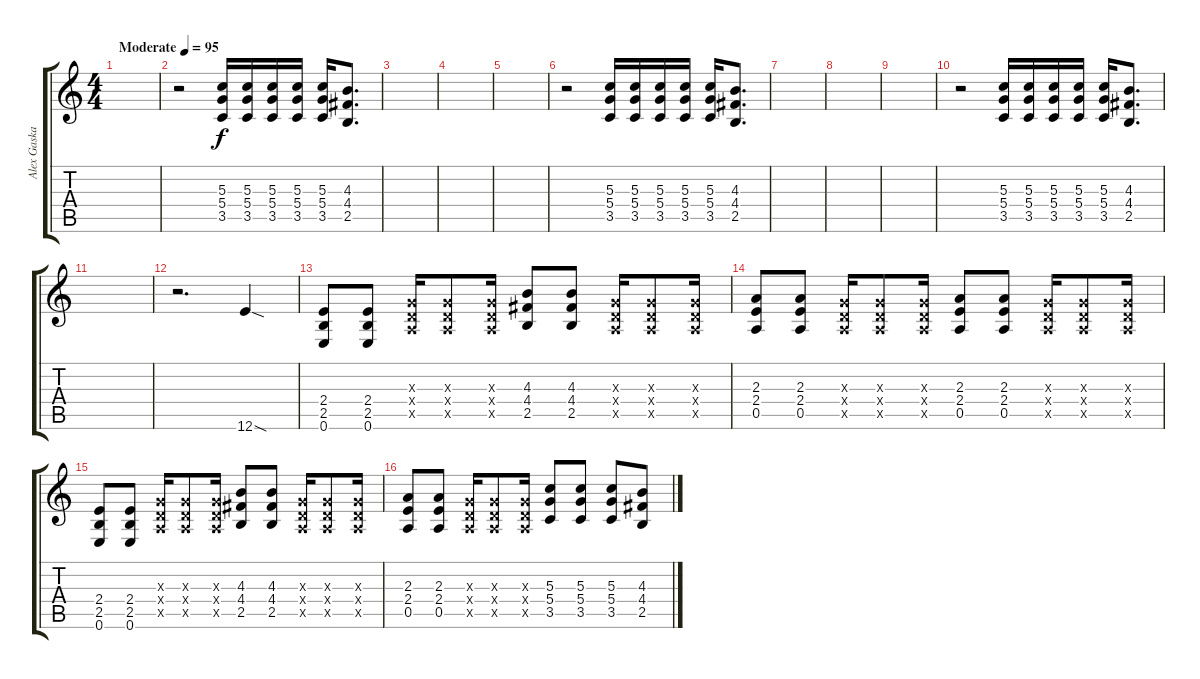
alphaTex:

\track ("Alex Gaskarth" "Alex Gaska") {instrument distortionguitar}
\staff {score tabs}
\tuning (E4 B3 G3 D3 A2 E2) {hide}
\ts (4 4)
\tempo (95 "Moderate")
\clef g2
\ks c
|
r.2 (5.3 5.4 3.5).16 (5.3 5.4 3.5).16 (5.3 5.4 3.5).16 (5.3 5.4 3.5).16 (5.3 5.4 3.5).16 (4.3 4.4 2.5).8{d} |
|
|
|
r.2 (5.3 5.4 3.5).16 (5.3 5.4 3.5).16 (5.3 5.4 3.5).16 (5.3 5.4 3.5).16 (5.3 5.4 3.5).16 (4.3 4.4 2.5).8{d} |
|
|
|
r.2 (5.3 5.4 3.5).16 (5.3 5.4 3.5).16 (5.3 5.4 3.5).16 (5.3 5.4 3.5).16 (5.3 5.4 3.5).16 (4.3 4.4 2.5).8{d} |
|
r.2{d} 12.6{sod}.4 |
(2.4 2.5 0.6).8 (2.4 2.5 0.6).8 (0.3{x} 0.4{x} 0.5{x}).16 (0.3{x} 0.4{x} 0.5{x}).8 (0.3{x} 0.4{x} 0.5{x}).16 (4.3 4.4 2.5).8 (4.3 4.4 2.5).8 (0.3{x} 0.4{x} 0.5{x}).16 (0.3{x} 0.4{x} 0.5{x}).8 (0.3{x} 0.4{x} 0.5{x}).16 |
(2.3 2.4 0.5).8 (2.3 2.4 0.5).8 (0.3{x} 0.4{x} 0.5{x}).16 (0.3{x} 0.4{x} 0.5{x}).8 (0.3{x} 0.4{x} 0.5{x}).16 (2.3 2.4 0.5).8 (2.3 2.4 0.5).8 (0.3{x} 0.4{x} 0.5{x}).16 (0.3{x} 0.4{x} 0.5{x}).8 (0.3{x} 0.4{x} 0.5{x}).16 |
(2.4 2.5 0.6).8 (2.4 2.5 0.6).8 (0.3{x} 0.4{x} 0.5{x}).16 (0.3{x} 0.4{x} 0.5{x}).8 (0.3{x} 0.4{x} 0.5{x}).16 (4.3 4.4 2.5).8 (4.3 4.4 2.5).8 (0.3{x} 0.4{x} 0.5{x}).16 (0.3{x} 0.4{x} 0.5{x}).8 (0.3{x} 0.4{x} 0.5{x}).16 |
(2.3 2.4 0.5).8 (2.3 2.4 0.5).8 (0.3{x} 0.4{x} 0.5{x}).16 (0.3{x} 0.4{x} 0.5{x}).8 (0.3{x} 0.4{x} 0.5{x}).16 (5.3 5.4 3.5).8 (5.3 5.4 3.5).8 (5.3 5.4 3.5).8 (4.3 4.4 2.5).8
